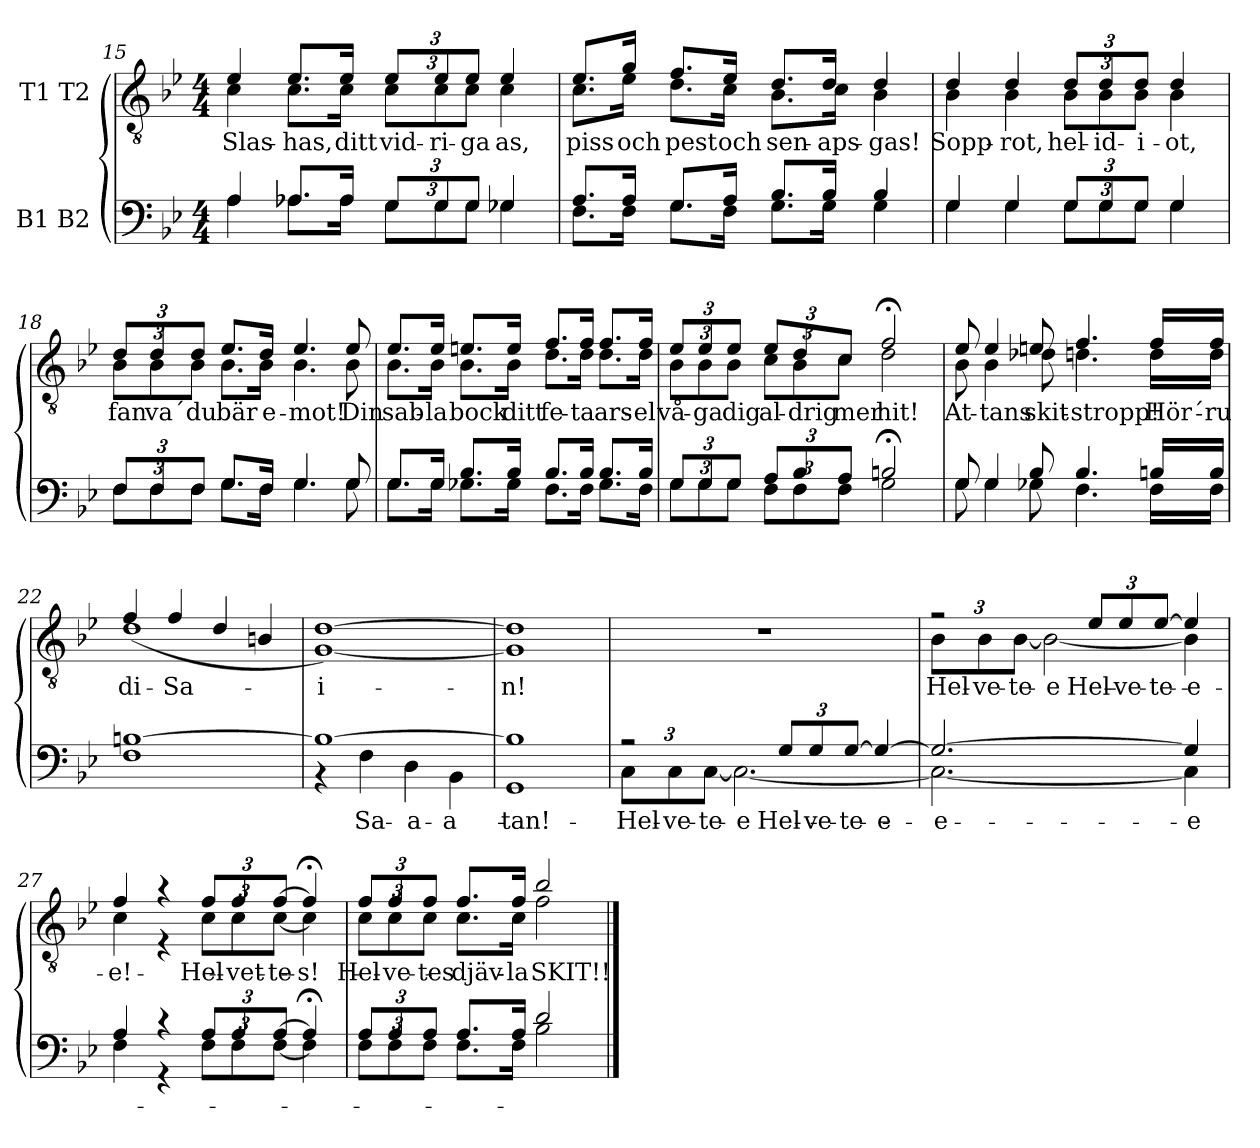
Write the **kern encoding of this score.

**kern	**text	**kern	**text
*part2	*part2	*part1	*part1
*staff2	*staff2	*staff1	*staff1
*I"B1 B2	*	*I"T1 T2	*
!!LO:PB:g=z
*clefF4	*	*clefGv2	*
*k[b-e-]	*	*k[b-e-]	*
*M4/4	*	*M4/4	*
=15	=15	=15	=15
*^	*	*^	*
!	!	!	!	!	!LO:LY:b
4A/	4A\	.	4e-/	4c\	Slas-
!	!	!	!	!	!LO:LY:b
8.A-X/L	8.A-\L	.	8.e-/L	8.c\L	-has,
!	!	!	!	!	!LO:LY:b
16A-/Jk	16A-\Jk	.	16e-/Jk	16c\Jk	ditt
*Xbrackettup	*	*	*Xbrackettup	*	*
!	!	!	!	!	!LO:LY:b
12G/L	12G\L	.	12e-/L	12c\L	vid-
!	!	!	!	!	!LO:LY:b
12G/	12G\	.	12e-/	12c\	-ri-
!	!	!	!	!	!LO:LY:b
12G/J	12G\J	.	12e-/J	12c\J	-ga
!	!	!	!	!	!LO:LY:b
4G-X/	4G-\	.	4e-/	4c\	as,
=16	=16	=16	=16	=16	=16
!	!	!	!	!	!LO:LY:b
8.A/L	8.F\L	.	8.e-/L	8.c\L	piss
!	!	!	!	!	!LO:LY:b
16A/Jk	16F\Jk	.	16g/Jk	16e-\Jk	och
!	!	!	!	!	!LO:LY:b
8.G/L	8.G\L	.	8.f/L	8.d\L	pest
!	!	!	!	!	!LO:LY:b
16A/Jk	16F\Jk	.	16e-/Jk	16c\Jk	och
!	!	!	!	!	!LO:LY:b
8.B-/L	8.G\L	.	8.d/L	8.B-\L	sen-
!	!	!	!	!	!LO:LY:b
16B-/Jk	16G\Jk	.	16d/Jk	16c\Jk	-aps-
!	!	!	!	!	!LO:LY:b
4B-/	4G\	.	4d/	4B-\	-gas!
=17	=17	=17	=17	=17	=17
!	!	!	!	!	!LO:LY:b
4G/	4G\	.	4d/	4B-\	Sopp-
!	!	!	!	!	!LO:LY:b
4G/	4G\	.	4d/	4B-\	-rot,
!	!	!	!	!	!LO:LY:b
12G/L	12G\L	.	12d/L	12B-\L	hel-
!	!	!	!	!	!LO:LY:b
12G/	12G\	.	12d/	12B-\	-id-
!	!	!	!	!	!LO:LY:b
12G/J	12G\J	.	12d/J	12B-\J	-i-
!	!	!	!	!	!LO:LY:b
4G/	4G\	.	4d/	4B-\	-ot,
=18	=18	=18	=18	=18	=18
!	!	!	!	!	!LO:LY:b
12F/L	12F\L	.	12d/L	12B-\L	fan
!	!	!	!	!	!LO:LY:b
12F/	12F\	.	12d/	12B-\	va´
!	!	!	!	!	!LO:LY:b
12F/J	12F\J	.	12d/J	12B-\J	du
!	!	!	!	!	!LO:LY:b
8.G/L	8.G\L	.	8.e-/L	8.B-\L	bär
!	!	!	!	!	!LO:LY:b
16F/Jk	16F\Jk	.	16d/Jk	16B-\Jk	e-
!	!	!	!	!	!LO:LY:b
4.G/	4.G\	.	4.e-/	4.B-\	-mot!
!	!	!	!	!	!LO:LY:b
8G/	8G\	.	8e-/	8B-\	Din
!!LO:LB:g=z	!!
=19	=19	=19	=19	=19	=19
!	!	!	!	!	!LO:LY:b
8.G/L	8.G\L	.	8.e-/L	8.B-\L	sab-
!	!	!	!	!	!LO:LY:b
16G/Jk	16G\Jk	.	16e-/Jk	16B-\Jk	-la
!	!	!	!	!	!LO:LY:b
8.B-/L	8.G-X\L	.	8.en/L	8.B-\L	bock
!	!	!	!	!	!LO:LY:b
16B-/Jk	16G-\Jk	.	16e/Jk	16B-\Jk	ditt
!	!	!	!	!	!LO:LY:b
8.B-/L	8.F\L	.	8.f/L	8.d\L	fe-
!	!	!	!	!	!LO:LY:b
16B-/Jk	16F\Jk	.	16f/Jk	16d\Jk	-ta
!	!	!	!	!	!LO:LY:b
8.B-/L	8.G-\L	.	8.f/L	8.d\L	ars-
!	!	!	!	!	!LO:LY:b
16B-/Jk	16F\Jk	.	16f/Jk	16d\Jk	-el
=20	=20	=20	=20	=20	=20
!	!	!	!	!	!LO:LY:b
12G/L	12G\L	.	12e-/L	12B-\L	vå-
!	!	!	!	!	!LO:LY:b
12G/	12G\	.	12e-/	12B-\	-ga
!	!	!	!	!	!LO:LY:b
12G/J	12G\J	.	12e-/J	12B-\J	dig
!	!	!	!	!	!LO:LY:b
12A/L	12F\L	.	12e-/L	12c\L	al-
!	!	!	!	!	!LO:LY:b
12B-/	12F\	.	12d/	12B-\	-drig
!	!	!	!	!	!LO:LY:b
12A/J	12F\J	.	12c/J	12c\J	mer
!	!	!	!	!	!LO:LY:b
2Bn;</	2G\	.	2f;</	2d\	hit!
=21	=21	=21	=21	=21	=21
!	!	!	!	!	!LO:LY:b
8G/	8G\	.	8e-/	8B-\	At-
!	!	!	!	!	!LO:LY:b
4G/	4G\	.	4e-/	4B-\	-tans
!	!	!	!	!	!LO:LY:b
8B-/	8G-X\	.	8en/	8d-X\	skit-
!	!	!	!	!	!LO:LY:b
4.B-/	4.F\	.	4.f/	4.dn\	-stropp!
!	!	!	!	!	!LO:LY:b
16Bn/LL	16F\LL	.	16f/LL	16d\LL	Hör´-
!	!	!	!	!	!LO:LY:b
16B/JJ	16F\JJ	.	16f/JJ	16d\JJ	-ru
=22	=22	=22	=22	=22	=22
!	!	!	!	!	!LO:LY:b
[1Bn	1F	.	4f/	(1d	di-
!	!	!	!	!	!LO:LY:a
.	.	.	4f/	.	Sa-
.	.	.	4d/	.	.
.	.	.	4Bn/	.	.
!!LO:LB:g=z	!!
=23	=23	=23	=23	=23	=23
!	!	!	!	!	!LO:LY:b
1B_	4r	.	[1d	[1G)	-i-
!	!	!LO:LY:b	!	!	!
.	4F\	Sa-	.	.	.
!	!	!LO:LY:b	!	!	!
.	4D\	-a-	.	.	.
!	!	!LO:LY:b	!	!	!
.	4BB-\	-a-	.	.	.
=24	=24	=24	=24	=24	=24
!	!	!LO:LY:b	!	!	!LO:LY:a
!	!	!	!	!	!LO:LY:b
1B]	1GG	-tan!	1d]	1G]	-n!
=25	=25	=25	=25	=25	=25
!	!	!LO:LY:b	!	!	!
*	*	*	*v	*v	*
2r	12C\L	Hel-	1r	.
!	!	!LO:LY:b	!	!
.	12C\	-ve-	.	.
!	!	!LO:LY:b	!	!
.	[12C\J	-te-	.	.
!	!	!LO:LY:b	!	!
.	2.C\_	-e-	.	.
!	!	!LO:LY:a	!	!
12G/L	.	Hel-	.	.
!	!	!LO:LY:a	!	!
12G/	.	-ve-	.	.
!	!	!LO:LY:a	!	!
[12G/J	.	-te-	.	.
!	!	!LO:LY:a	!	!
4G/_	.	-e-	.	.
=26	=26	=26	=26	=26
!	!	!LO:LY:a	!	!
!	!	!LO:LY:b	!	!LO:LY:b
*	*	*	*^	*
2.G/_	2.C\_	-e-	2r	12B-\L	Hel-
!	!	!	!	!	!LO:LY:b
.	.	.	.	12B-\	-ve-
!	!	!	!	!	!LO:LY:b
.	.	.	.	[12B-\J	-te-
!	!	!	!	!	!LO:LY:b
.	.	.	.	2B-\_	-e-
!	!	!	!	!	!LO:LY:a
.	.	.	12e-/L	.	Hel-
!	!	!	!	!	!LO:LY:a
.	.	.	12e-/	.	-ve-
!	!	!	!	!	!LO:LY:a
.	.	.	[12e-/J	.	-te-
!	!	!LO:LY:a	!	!	!
!	!	!LO:LY:b	!	!	!LO:LY:a
!	!	!	!	!	!LO:LY:b
4G/]	4C\]	-e	4e-/]	4B-\]	-e-
=27	=27	=27	=27	=27	=27
!	!	!	!	!	!LO:LY:b
4A/	4F\	.	4f/	4c\	-e!
4r	4r	.	4r	4r	.
!	!	!	!	!	!LO:LY:b
12A/L	12F\L	.	12f/L	12c\L	Hel-
!	!	!	!	!	!LO:LY:b
12A/	12F\	.	12f/	12c\	-vet-
!	!	!	!	!	!LO:LY:b
[12A/J	[12F\J	.	[12f/J	[12c\J	-te-
!	!	!	!	!	!LO:LY:b
4A;</]	4F\]	.	4f;</]	4c\]	-s!
!!LO:LB:g=z	!!
=28	=28	=28	=28	=28	=28
!	!	!	!	!	!LO:LY:b
12A/L	12F\L	.	12f/L	12c\L	Hel-
!	!	!	!	!	!LO:LY:b
12A/	12F\	.	12f/	12c\	-ve-
!	!	!	!	!	!LO:LY:b
12A/J	12F\J	.	12f/J	12c\J	-tes
!	!	!	!	!	!LO:LY:b
8.A/L	8.F\L	.	8.f/L	8.c\L	djäv-
!	!	!	!	!	!LO:LY:b
16A/Jk	16F\Jk	.	16f/Jk	16c\Jk	-la
!	!	!	!	!	!LO:LY:b
2d/	2B-\	.	2b-/	2f\	SKIT!!!
*v	*v	*	*	*	*
*	*	*v	*v	*
==	==	==	==
*-	*-	*-	*-
